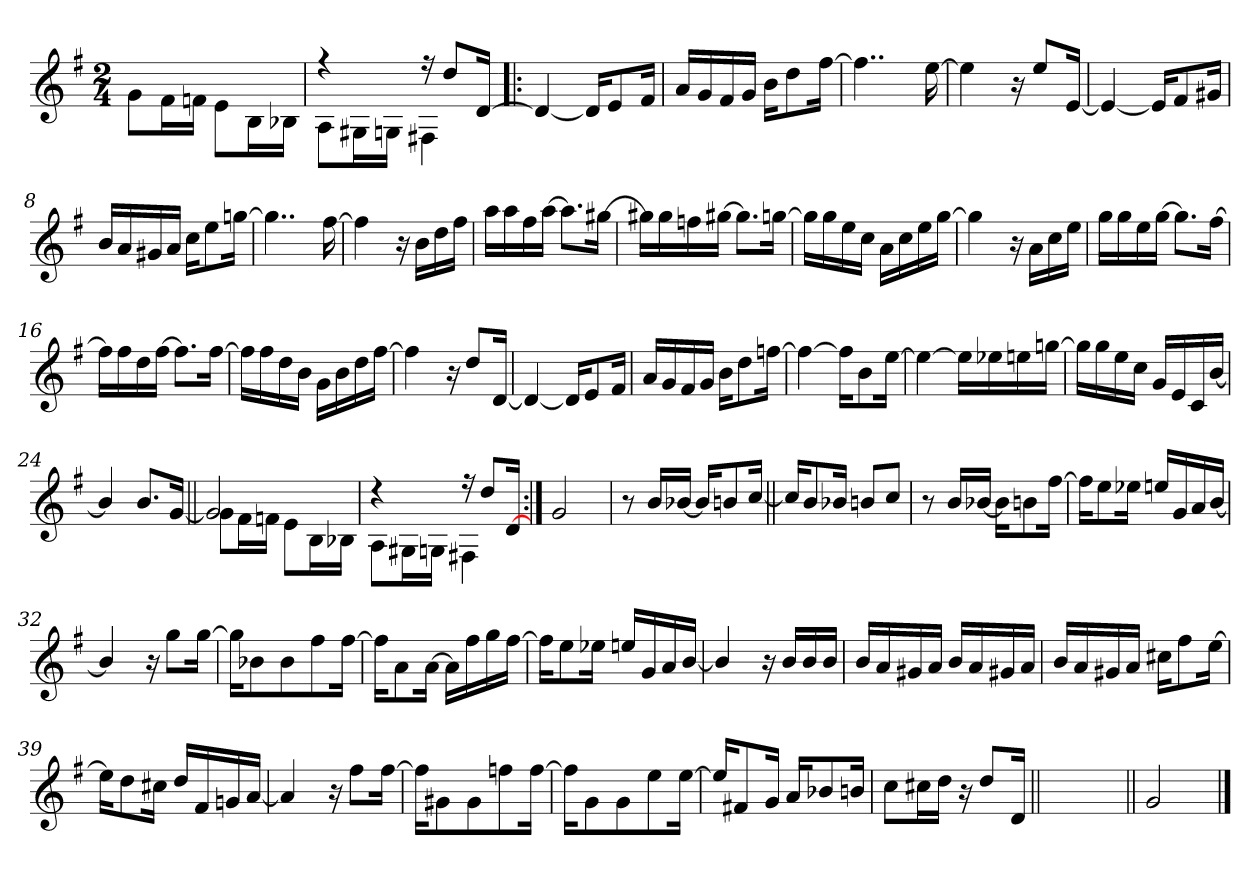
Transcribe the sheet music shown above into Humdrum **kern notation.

**kern
*part1
*staff1
*clefG2
*k[f#]
*G:
*M2/4
=1
8g!\L
16f#!\L
16fn!\JJ
8e!\L
16B!\L
16B-X!\JJ
=2
*^
4r	8A!\L
.	16G#X!\L
.	16Gn!\JJ
16r	4F#X!\
8dd/L	.
[<16d/Jk	.
*v	*v
=3!|:
4d/_
16d/KL]
8e/
16f#/Jk
=4
16a/LL
16g/
16f#/
16g/JJ
16b\KL
8dd\
[16ff#\Jk
=5
4..ff#\]
[16ee\
!!LO:LB:g=z
=6
4ee\]
16r
8ee/L
[16e/Jk
=7
4e/_
16e/KL]
8f#/
16g#X/Jk
=8
16b/LL
16a/
16g#X/
16a/JJ
16cc\KL
8ee\
[16ggn\Jk
=9
4..gg\]
[16ff#\
=10
4ff#\]
16r
16b\LL
16dd\
16ff#\JJ
=11
16aa\LL
16aa\
16ff#\
[16aa\JJ
8.aa\L]
[16gg#X\Jk
!!LO:LB:g=z
=12
16gg#X\LL]
16gg#\
16ffn\
[16gg#X\JJ
8.gg#\L]
[16ggn\Jk
=13
16gg\LL]
16gg\
16ee\
16cc\JJ
16a\LL
16cc\
16ee\
[16gg\JJ
=14
4gg\]
16r
16a\LL
16cc\
16ee\JJ
=15
16gg\LL
16gg\
16ee\
[16gg\JJ
8.gg\L]
[16ff#\Jk
=16
16ff#\LL]
16ff#\
16dd\
[16ff#\JJ
8.ff#\L]
[16ff#\Jk
!!LO:LB:g=z
=17
16ff#\LL]
16ff#\
16dd\
16b\JJ
16g\LL
16b\
16dd\
[16ff#\JJ
=18
4ff#\]
16r
8dd/L
[16d/Jk
=19
4d/_
16d/KL]
8e/
16f#/Jk
=20
16a/LL
16g/
16f#/
16g/JJ
16b\KL
8dd\
[16ffn\Jk
=21
4ffn\_
16ff\KL]
8b\
[16ee\Jk
!!LO:LB:g=z
=22
4ee\_
16ee\LL]
16ee-X\
16een\
[16ggn\JJ
=23
16gg\LL]
16gg\
16ee\
16cc\JJ
16g/LL
16e/
16c/
[16b/JJ
=24
4b/]
8.b/L
[16g/Jk
=25||
*^
2g/]	8g!\L
.	16f#!\L
.	16fn!\JJ
.	8e!\L
.	16B!\L
.	16B-X!\JJ
=26	=26
4r	8A!\L
.	16G#X!\L
.	16Gn!\JJ
16r	4F#X!\
8dd/L	.
[<16d/Jk	.
*v	*v
!!LO:LB:g=z
=27:|!
2g/
=28
8r
16b/LL
[16b-X/JJ
16b-/KL]
8bn/
[16cc/Jk
=29||
16cc/KL]
8b/
16b-X/Jk
8bn/L
8cc/J
=30
8r
16b/LL
[<16b-X/JJ
16b-\KL]
8bn\
[16ff#\Jk
=31
16ff#\KL]
8ee\
16ee-X\Jk
16een/LL
16g/
16a/
[16b/JJ
!!LO:LB:g=z
=32
4b/]
16r
8gg\L
[16gg\Jk
=33
16gg\KL]
8b-X\
8b-\
8ff#\
[16ff#\Jk
=34
16ff#\KL]
8a\
[16a\Jk
16a\LL]
16ff#\
16gg\
[16ff#\JJ
=35
16ff#\KL]
8ee\
16ee-X\Jk
16een/LL
16g/
16a/
[16b/JJ
=36
4b/]
16r
16b/LL
16b/
16b/JJ
!!LO:LB:g=z
=37
16b/LL
16a/
16g#X/
16a/JJ
16b/LL
16a/
16g#X/
16a/JJ
=38
16b/LL
16a/
16g#X/
16a/JJ
16cc#X\KL
8ff#\
[16ee\Jk
=39
16ee\KL]
8dd\
16cc#X\Jk
16dd/LL
16f#/
16gn/
[16a/JJ
=40
4a/]
16r
8ff#\L
[16ff#\Jk
=41
16ff#\KL]
8g#X\
8g#\
8ffn\
[16ff\Jk
!!LO:LB:g=z
=42
16ffn\KL]
8g\
8g\
8ee\
[16ee\Jk
=43
16ee/KL]
8f#X/
16g/Jk
16a/KL
8b-X/
16bn/Jk
=44
8cc\L
16cc#X\L
16dd\JJ
16r
8dd/L
16d/Jk
=44X441||
2ryy
=45||
2g/
==
*-
